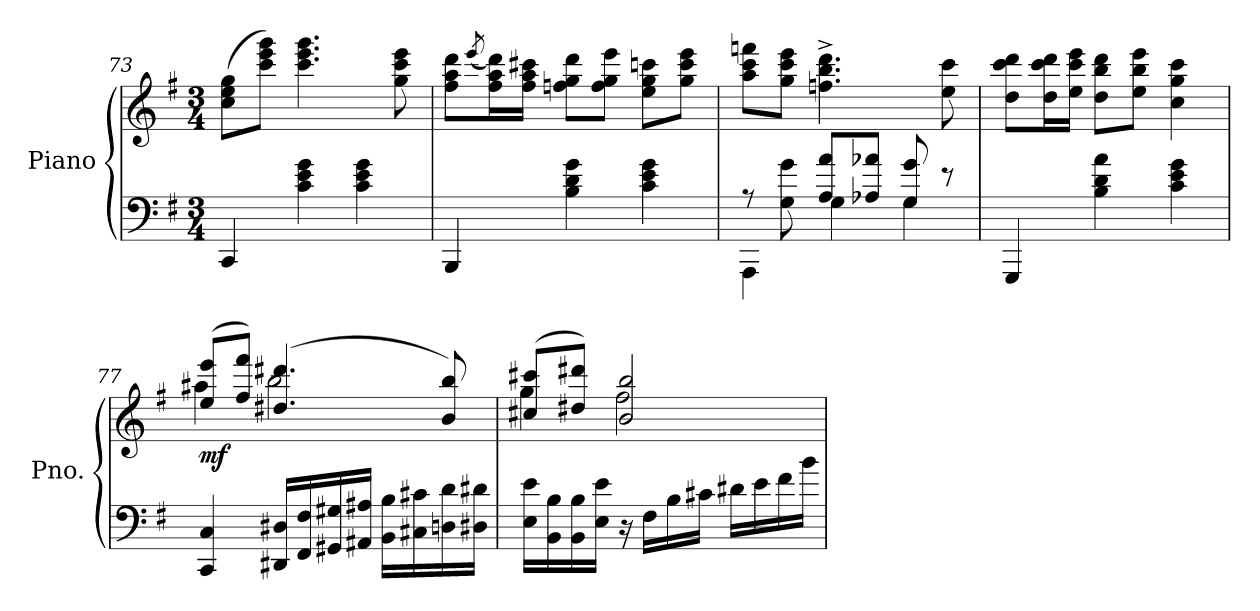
**kern	**kern	**dynam
*part1	*part1	*part1
*staff2	*staff1	*staff1/2
*I"Piano	*	*
*I'Pno.	*	*
*clefF4	*clefG2	*
*k[f#]	*k[f#]	*
*M3/4	*M3/4	*
=73	=73	=73
4CC/	(>8cc\ 8ee\ 8gg\L	.
.	8ccc\ 8eee\ 8ggg\J)	.
4c\ 4e\ 4g\	4.ccc\ 4.eee\ 4.ggg\	.
4c\ 4e\ 4g\	.	.
.	8gg\ 8ccc\ 8eee\	.
=74	=74	=74
4BBB/	8ff#\ 8aa\ 8ddd\L	.
.	(>8qeee/	.
.	16ff#\ 16aa\ 16ddd\L)	.
.	16ff#\ 16aa\ 16ccc#X\JJ	.
4B\ 4d\ 4g\	8ffn\ 8gg\ 8ddd\L	.
.	8ff\ 8gg\ 8eee\J	.
4c\ 4e\ 4g\	8ee\ 8gg\ 8cccn\L	.
.	8gg\ 8ccc\ 8eee\J	.
=75	=75	=75
*^	*	*
8r	4AAA\	8aa\ 8ccc\ 8fffn\L	.
8G\ 8g\	.	8gg\ 8ccc\ 8eee\J	.
8A/ 8a/L	4G\	4.ffn\^ 4.bb\^ 4.ddd\^	.
8A-X/ 8a-X/J	.	.	.
8G/ 8g/	4G\	.	.
8r	.	8ee\ 8ccc\	.
*v	*v	*	*
=76	=76	=76
4GGG/	8dd\ 8ccc\ 8ddd\L	.
.	16dd\ 16ccc\ 16ddd\L	.
.	16ee\ 16ccc\ 16eee\JJ	.
4B\ 4d\ 4a\	8dd\ 8bb\ 8ddd\L	.
.	8ee\ 8bb\ 8eee\J	.
4c\ 4e\ 4g\	4cc\ 4gg\ 4ccc\	.
!!LO:LB:g=z
=77	=77	=77
*	*^	*
!	!	!	!LO:DY:b
4CC/ 4C/	(>8ee/ 8eee/L	4aa#X\	mf
.	8ff#/ 8fff#/J)	.	.
16DD#X/ 16D#X/LL	(>4.dd#X/ 4.ddd#X/	2bb\	.
16FF#/ 16F#/	.	.	.
16GG#X/ 16G#X/	.	.	.
16AA#X/ 16A#X/JJ	.	.	.
16BB\ 16B\LL	.	.	.
16C#X\ 16c#X\	.	.	.
16Dn\ 16d\	8b/ 8bb/)	.	.
16D#X\ 16d#X\JJ	.	.	.
=78	=78	=78	=78
16E\ 16e\LL	(>8cc#X/ 8ccc#X/L	4gg\	.
16BB\ 16B\	.	.	.
16BB\ 16B\	8dd#X/ 8ddd#X/J)	.	.
16E\ 16e\JJ	.	.	.
16r	2b/ 2bb/	2ff#\	.
16F#\LL	.	.	.
16B\	.	.	.
16c#X\JJ	.	.	.
16d#X\LL	.	.	.
16e\	.	.	.
16f#\	.	.	.
16b\JJ	.	.	.
*	*v	*v	*
=	=	=
*-	*-	*-
